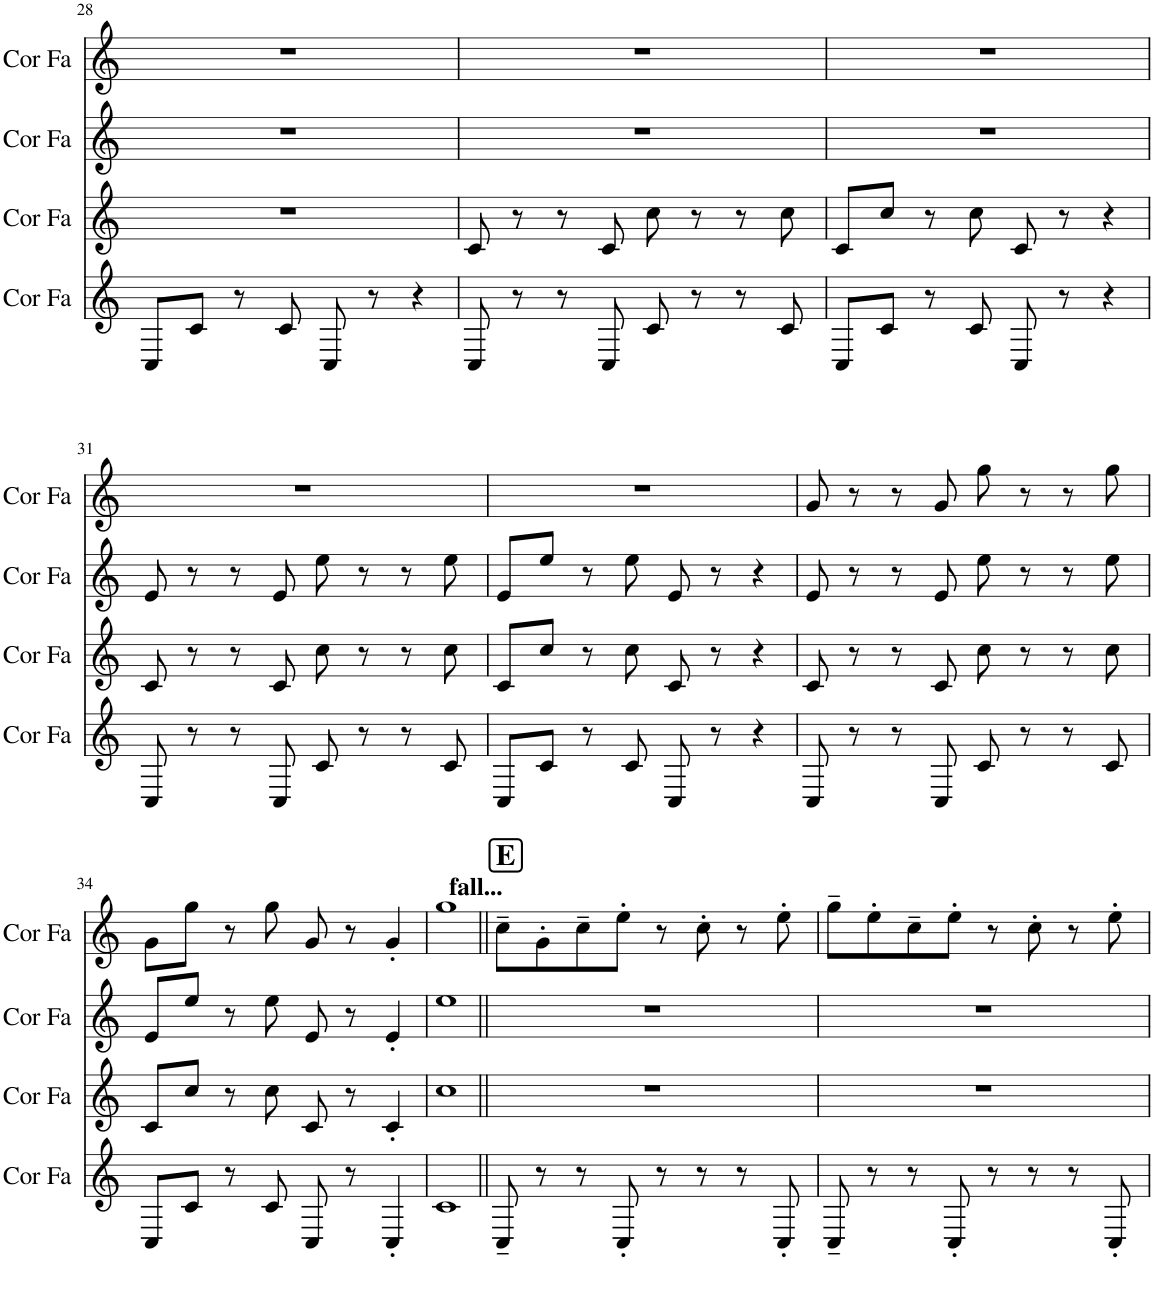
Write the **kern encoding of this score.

**kern	**kern	**kern	**kern
*part4	*part3	*part2	*part1
*staff4	*staff3	*staff2	*staff1
*I"Cor en Fa	*I"Cor en Fa	*I"Cor en Fa	*I"Cor en Fa
*I'Cor Fa	*I'Cor Fa	*I'Cor Fa	*I'Cor Fa
!!LO:PB:g=z
*clefG2	*clefG2	*clefG2	*clefG2
*Trd4c7	*Trd4c7	*Trd4c7	*Trd4c7
*k[]	*k[]	*k[]	*k[]
*M4/4	*M4/4	*M4/4	*M4/4
=28	=28	=28	=28
8C/L	1r	1r	1r
8c/J	.	.	.
8r	.	.	.
8c/	.	.	.
8C/	.	.	.
8r	.	.	.
4r	.	.	.
=29	=29	=29	=29
8C/	8c/	1r	1r
8r	8r	.	.
8r	8r	.	.
8C/	8c/	.	.
8c/	8cc\	.	.
8r	8r	.	.
8r	8r	.	.
8c/	8cc\	.	.
=30	=30	=30	=30
8C/L	8c/L	1r	1r
8c/J	8cc/J	.	.
8r	8r	.	.
8c/	8cc\	.	.
8C/	8c/	.	.
8r	8r	.	.
4r	4r	.	.
!!LO:LB:g=z
=31	=31	=31	=31
8C/	8c/	8e/	1r
8r	8r	8r	.
8r	8r	8r	.
8C/	8c/	8e/	.
8c/	8cc\	8ee\	.
8r	8r	8r	.
8r	8r	8r	.
8c/	8cc\	8ee\	.
=32	=32	=32	=32
8C/L	8c/L	8e/L	1r
8c/J	8cc/J	8ee/J	.
8r	8r	8r	.
8c/	8cc\	8ee\	.
8C/	8c/	8e/	.
8r	8r	8r	.
4r	4r	4r	.
=33	=33	=33	=33
8C/	8c/	8e/	8g/
8r	8r	8r	8r
8r	8r	8r	8r
8C/	8c/	8e/	8g/
8c/	8cc\	8ee\	8gg\
8r	8r	8r	8r
8r	8r	8r	8r
8c/	8cc\	8ee\	8gg\
!!LO:LB:g=z
=34	=34	=34	=34
8C/L	8c/L	8e/L	8g\L
8c/J	8cc/J	8ee/J	8gg\J
8r	8r	8r	8r
8c/	8cc\	8ee\	8gg\
8C/	8c/	8e/	8g/
8r	8r	8r	8r
4C'/	4c'/	4e'/	4g'/
=35	=35	=35	=35
!	!	!	!LO:TX:a:B:t=fall...
1c	1cc	1ee	1gg
!!LO:REH:place=s1:a:B:cj:fs=14:t=E
=36||	=36||	=36||	=36||
8C~/	1r	1r	8cc~\L
8r	.	.	8g'\
8r	.	.	8cc~\
8C'/	.	.	8ee'\J
8r	.	.	8r
8r	.	.	8cc'\
8r	.	.	8r
8C'/	.	.	8ee'\
=37	=37	=37	=37
8C~/	1r	1r	8gg~\L
8r	.	.	8ee'\
8r	.	.	8cc~\
8C'/	.	.	8ee'\J
8r	.	.	8r
8r	.	.	8cc'\
8r	.	.	8r
8C'/	.	.	8ee'\
=	=	=	=
*-	*-	*-	*-
